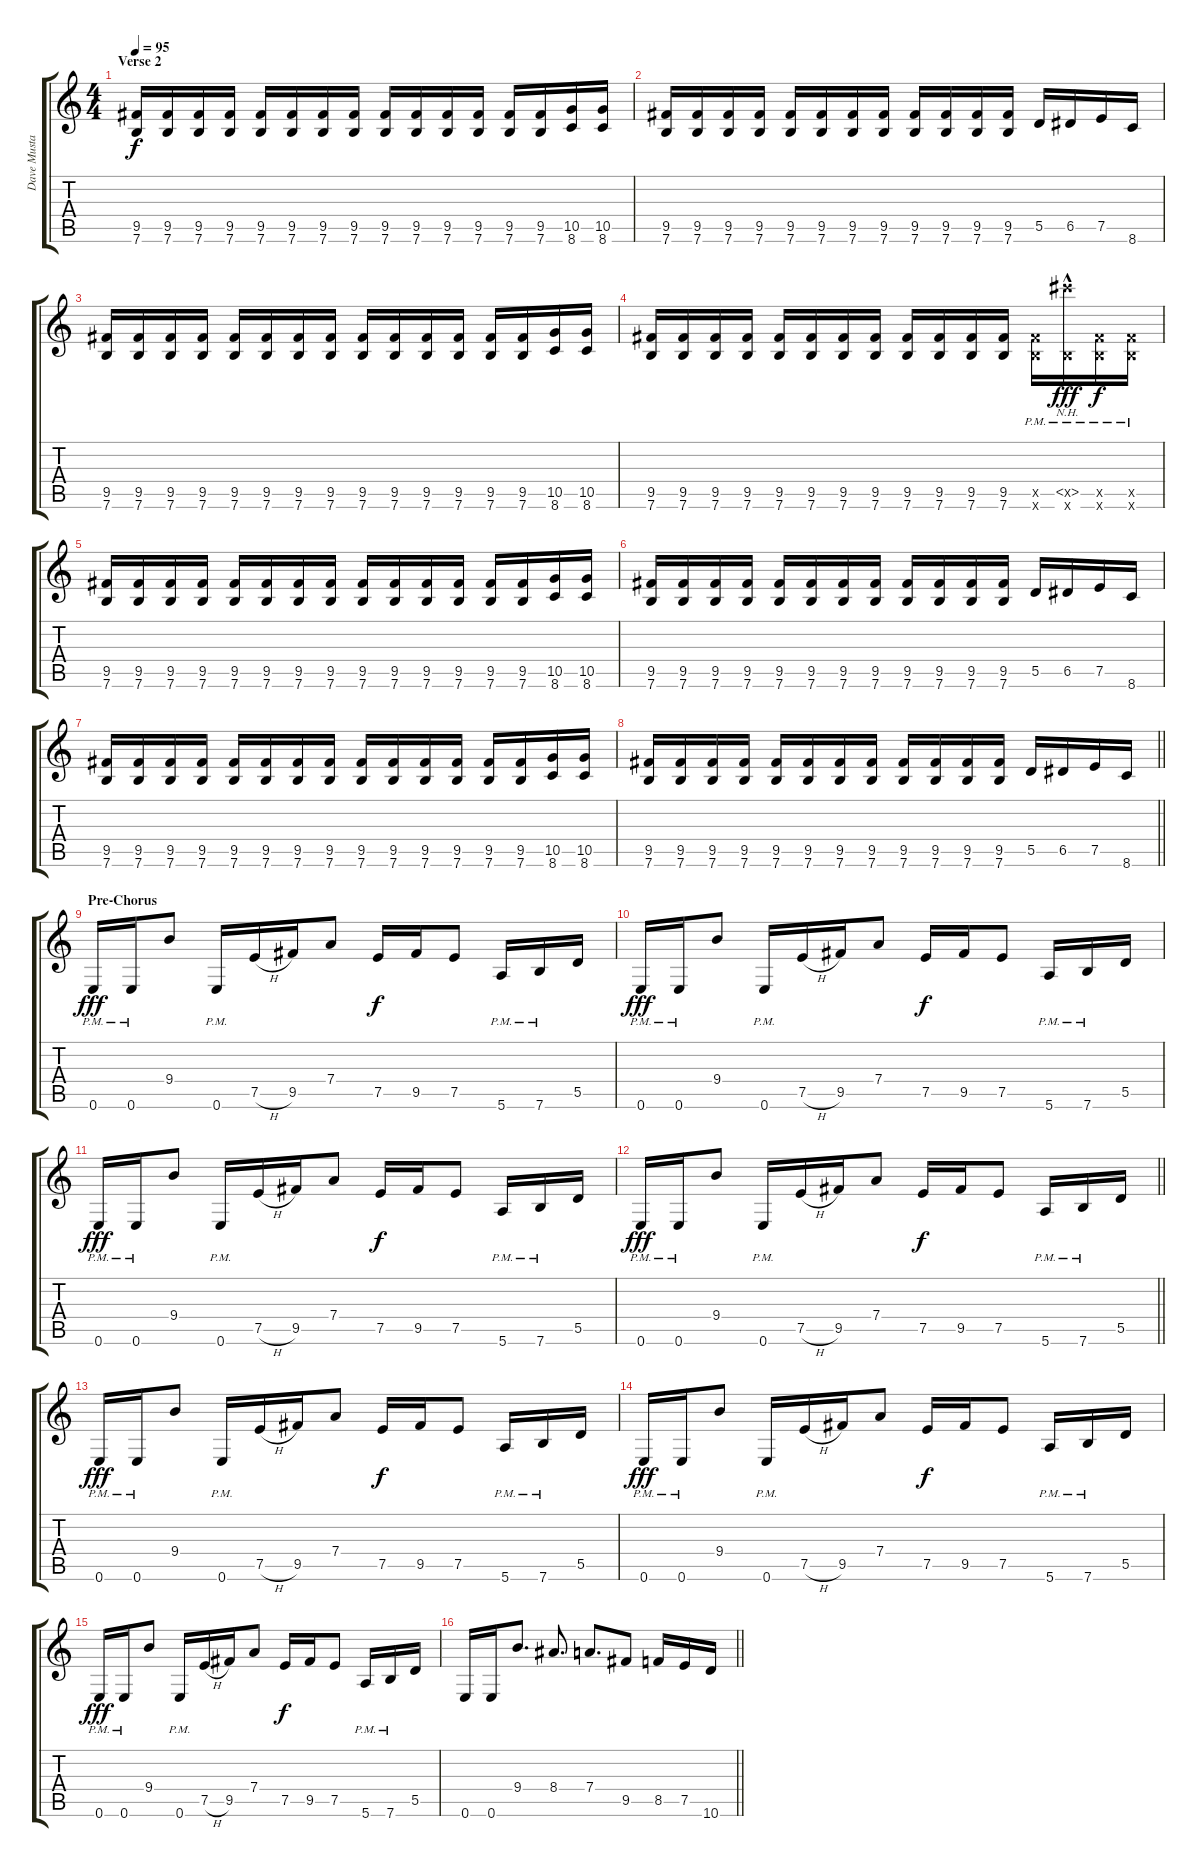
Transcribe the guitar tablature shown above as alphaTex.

\track ("Dave Mustaine" "Dave Musta") {instrument distortionguitar}
\staff {score tabs}
\tuning (E4 B3 G3 D3 A2 E2) {hide}
\ts (4 4)
\section ("" "Verse 2")
\tempo 95
\clef g2
\ks c
(9.5 7.6).16{dy f} (9.5 7.6).16 (9.5 7.6).16 (9.5 7.6).16 (9.5 7.6).16 (9.5 7.6).16 (9.5 7.6).16 (9.5 7.6).16 (9.5 7.6).16 (9.5 7.6).16 (9.5 7.6).16 (9.5 7.6).16 (9.5 7.6).16 (9.5 7.6).16 (10.5 8.6).16 (10.5 8.6).16 |
(9.5 7.6).16 (9.5 7.6).16 (9.5 7.6).16 (9.5 7.6).16 (9.5 7.6).16 (9.5 7.6).16 (9.5 7.6).16 (9.5 7.6).16 (9.5 7.6).16 (9.5 7.6).16 (9.5 7.6).16 (9.5 7.6).16 5.5.16 6.5.16 7.5.16 8.6.16 |
(9.5 7.6).16 (9.5 7.6).16 (9.5 7.6).16 (9.5 7.6).16 (9.5 7.6).16 (9.5 7.6).16 (9.5 7.6).16 (9.5 7.6).16 (9.5 7.6).16 (9.5 7.6).16 (9.5 7.6).16 (9.5 7.6).16 (9.5 7.6).16 (9.5 7.6).16 (10.5 8.6).16 (10.5 8.6).16 |
(9.5 7.6).16 (9.5 7.6).16 (9.5 7.6).16 (9.5 7.6).16 (9.5 7.6).16 (9.5 7.6).16 (9.5 7.6).16 (9.5 7.6).16 (9.5 7.6).16 (9.5 7.6).16 (9.5 7.6).16 (9.5 7.6).16 (9.5{pm x} 7.6{pm x}).16 (9.5{nh hac pm x} 7.6{pm x}).16{dy fff} (9.5{pm x} 7.6{pm x}).16{dy f} (9.5{pm x} 7.6{pm x}).16 |
(9.5 7.6).16 (9.5 7.6).16 (9.5 7.6).16 (9.5 7.6).16 (9.5 7.6).16 (9.5 7.6).16 (9.5 7.6).16 (9.5 7.6).16 (9.5 7.6).16 (9.5 7.6).16 (9.5 7.6).16 (9.5 7.6).16 (9.5 7.6).16 (9.5 7.6).16 (10.5 8.6).16 (10.5 8.6).16 |
(9.5 7.6).16 (9.5 7.6).16 (9.5 7.6).16 (9.5 7.6).16 (9.5 7.6).16 (9.5 7.6).16 (9.5 7.6).16 (9.5 7.6).16 (9.5 7.6).16 (9.5 7.6).16 (9.5 7.6).16 (9.5 7.6).16 5.5.16 6.5.16 7.5.16 8.6.16 |
(9.5 7.6).16 (9.5 7.6).16 (9.5 7.6).16 (9.5 7.6).16 (9.5 7.6).16 (9.5 7.6).16 (9.5 7.6).16 (9.5 7.6).16 (9.5 7.6).16 (9.5 7.6).16 (9.5 7.6).16 (9.5 7.6).16 (9.5 7.6).16 (9.5 7.6).16 (10.5 8.6).16 (10.5 8.6).16 |
\barLineRight lightlight
(9.5 7.6).16 (9.5 7.6).16 (9.5 7.6).16 (9.5 7.6).16 (9.5 7.6).16 (9.5 7.6).16 (9.5 7.6).16 (9.5 7.6).16 (9.5 7.6).16 (9.5 7.6).16 (9.5 7.6).16 (9.5 7.6).16 5.5.16 6.5.16 7.5.16 8.6.16 |
\section ("" "Pre-Chorus")
0.6{pm}.16{dy fff} 0.6{pm}.16 9.4.8 0.6{pm}.16 7.5{h}.16 9.5.16 7.4.8 7.5.16{dy f} 9.5.16 7.5.8 5.6{pm}.16 7.6{pm}.16 5.5.16 |
0.6{pm}.16{dy fff} 0.6{pm}.16 9.4.8 0.6{pm}.16 7.5{h}.16 9.5.16 7.4.8 7.5.16{dy f} 9.5.16 7.5.8 5.6{pm}.16 7.6{pm}.16 5.5.16 |
0.6{pm}.16{dy fff} 0.6{pm}.16 9.4.8 0.6{pm}.16 7.5{h}.16 9.5.16 7.4.8 7.5.16{dy f} 9.5.16 7.5.8 5.6{pm}.16 7.6{pm}.16 5.5.16 |
\barLineRight lightlight
0.6{pm}.16{dy fff} 0.6{pm}.16 9.4.8 0.6{pm}.16 7.5{h}.16 9.5.16 7.4.8 7.5.16{dy f} 9.5.16 7.5.8 5.6{pm}.16 7.6{pm}.16 5.5.16 |
0.6{pm}.16{dy fff} 0.6{pm}.16 9.4.8 0.6{pm}.16 7.5{h}.16 9.5.16 7.4.8 7.5.16{dy f} 9.5.16 7.5.8 5.6{pm}.16 7.6{pm}.16 5.5.16 |
0.6{pm}.16{dy fff} 0.6{pm}.16 9.4.8 0.6{pm}.16 7.5{h}.16 9.5.16 7.4.8 7.5.16{dy f} 9.5.16 7.5.8 5.6{pm}.16 7.6{pm}.16 5.5.16 |
0.6{pm}.16{dy fff} 0.6{pm}.16 9.4.8 0.6{pm}.16 7.5{h}.16 9.5.16 7.4.8 7.5.16{dy f} 9.5.16 7.5.8 5.6{pm}.16 7.6{pm}.16 5.5.16 |
\barLineRight lightlight
0.6.16 0.6.16 9.4.8{d} 8.4.8{d} 7.4.8{d} 9.5.8 8.5.16 7.5.16 10.6.16
